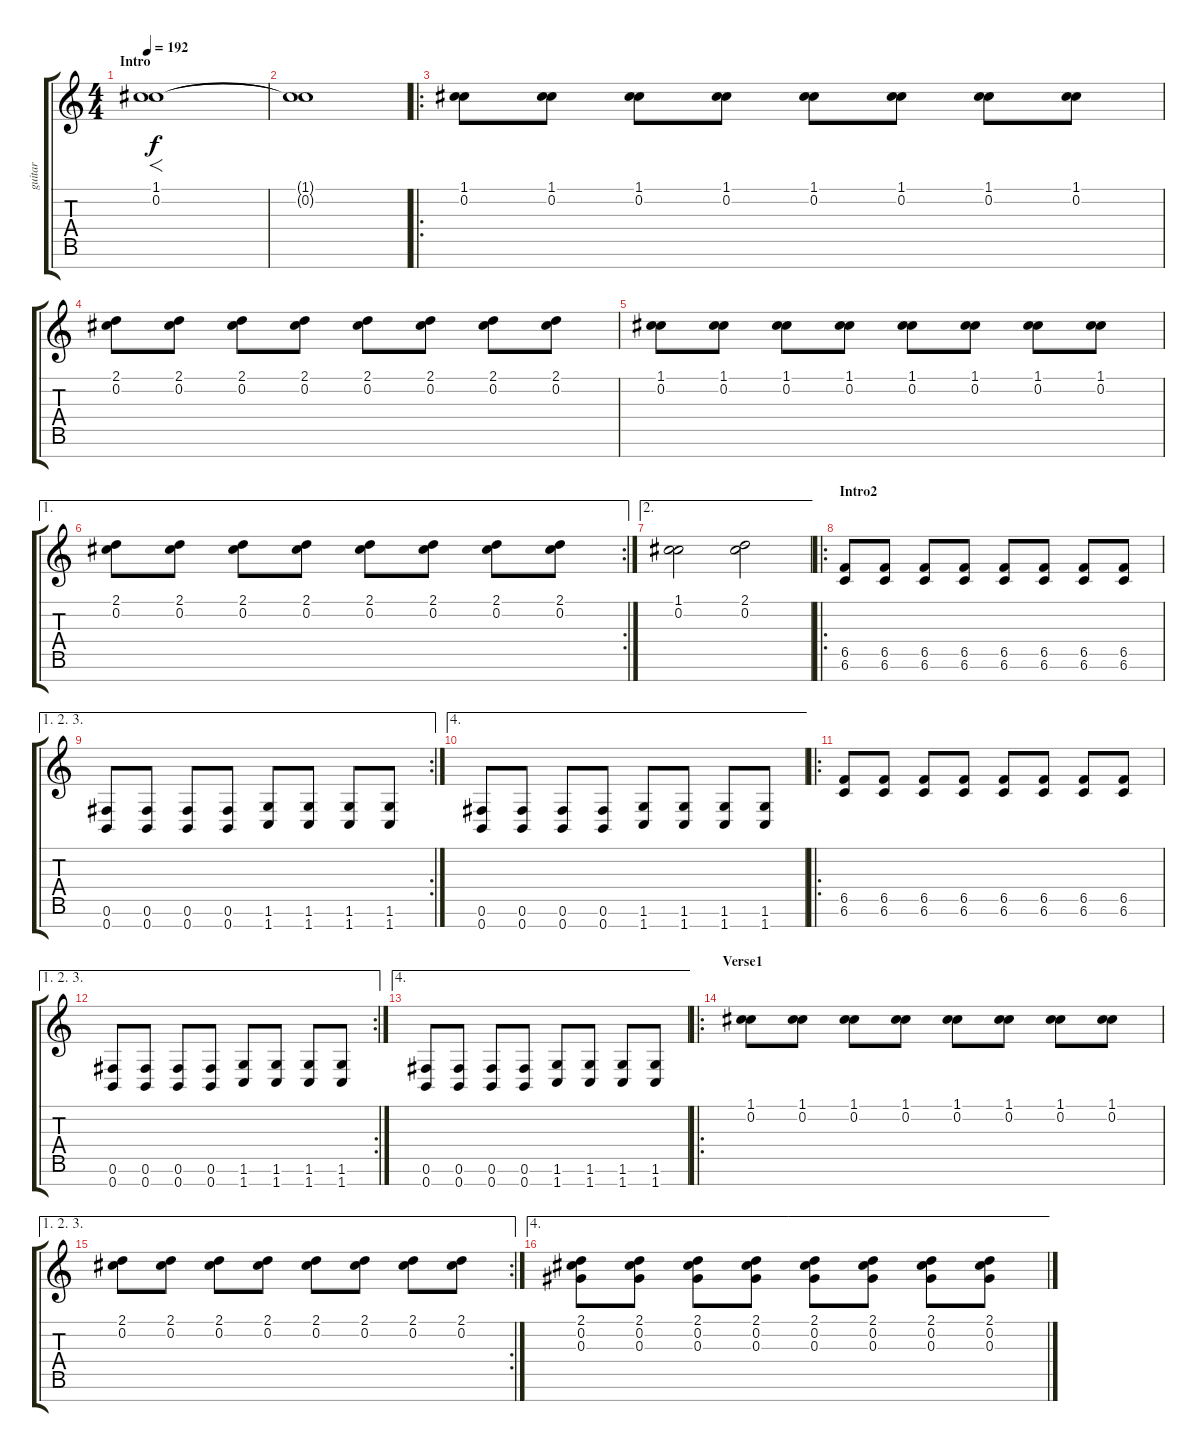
\track ("guitar" "guitar") {instrument distortionguitar}
\staff {score tabs}
\tuning (C4 Db4 Ab3 E3 B2 Gb2 B1) {hide}
\ts (4 4)
\section ("" "Intro")
\tempo 192
\clef g2
\ks c
(1.1 0.2).1{f dy f instrument distortionguitar} |
(1.1{t} 0.2{t}).1 |
\ro
(1.1 0.2).8 (1.1 0.2).8 (1.1 0.2).8 (1.1 0.2).8 (1.1 0.2).8 (1.1 0.2).8 (1.1 0.2).8 (1.1 0.2).8 |
(2.1 0.2).8 (2.1 0.2).8 (2.1 0.2).8 (2.1 0.2).8 (2.1 0.2).8 (2.1 0.2).8 (2.1 0.2).8 (2.1 0.2).8 |
(1.1 0.2).8 (1.1 0.2).8 (1.1 0.2).8 (1.1 0.2).8 (1.1 0.2).8 (1.1 0.2).8 (1.1 0.2).8 (1.1 0.2).8 |
\ae 1
\rc 2
(2.1 0.2).8 (2.1 0.2).8 (2.1 0.2).8 (2.1 0.2).8 (2.1 0.2).8 (2.1 0.2).8 (2.1 0.2).8 (2.1 0.2).8 |
\ae 2
(1.1 0.2).2 (2.1 0.2).2 |
\ro
\section ("" "Intro2")
(6.5 6.6).8 (6.5 6.6).8 (6.5 6.6).8 (6.5 6.6).8 (6.5 6.6).8 (6.5 6.6).8 (6.5 6.6).8 (6.5 6.6).8 |
\ae (1 2 3)
\rc 2
(0.6 0.7).8 (0.6 0.7).8 (0.6 0.7).8 (0.6 0.7).8 (1.6 1.7).8 (1.6 1.7).8 (1.6 1.7).8 (1.6 1.7).8 |
\ae 4
(0.6 0.7).8 (0.6 0.7).8 (0.6 0.7).8 (0.6 0.7).8 (1.6 1.7).8 (1.6 1.7).8 (1.6 1.7).8 (1.6 1.7).8 |
\ro
(6.5 6.6).8 (6.5 6.6).8 (6.5 6.6).8 (6.5 6.6).8 (6.5 6.6).8 (6.5 6.6).8 (6.5 6.6).8 (6.5 6.6).8 |
\ae (1 2 3)
\rc 2
(0.6 0.7).8 (0.6 0.7).8 (0.6 0.7).8 (0.6 0.7).8 (1.6 1.7).8 (1.6 1.7).8 (1.6 1.7).8 (1.6 1.7).8 |
\ae 4
(0.6 0.7).8 (0.6 0.7).8 (0.6 0.7).8 (0.6 0.7).8 (1.6 1.7).8 (1.6 1.7).8 (1.6 1.7).8 (1.6 1.7).8 |
\ro
\section ("" "Verse1")
(1.1 0.2).8 (1.1 0.2).8 (1.1 0.2).8 (1.1 0.2).8 (1.1 0.2).8 (1.1 0.2).8 (1.1 0.2).8 (1.1 0.2).8 |
\ae (1 2 3)
\rc 2
(2.1 0.2).8 (2.1 0.2).8 (2.1 0.2).8 (2.1 0.2).8 (2.1 0.2).8 (2.1 0.2).8 (2.1 0.2).8 (2.1 0.2).8 |
\ae 4
(2.1 0.2 0.3).8 (2.1 0.2 0.3).8 (2.1 0.2 0.3).8 (2.1 0.2 0.3).8 (2.1 0.2 0.3).8 (2.1 0.2 0.3).8 (2.1 0.2 0.3).8 (2.1 0.2 0.3).8
